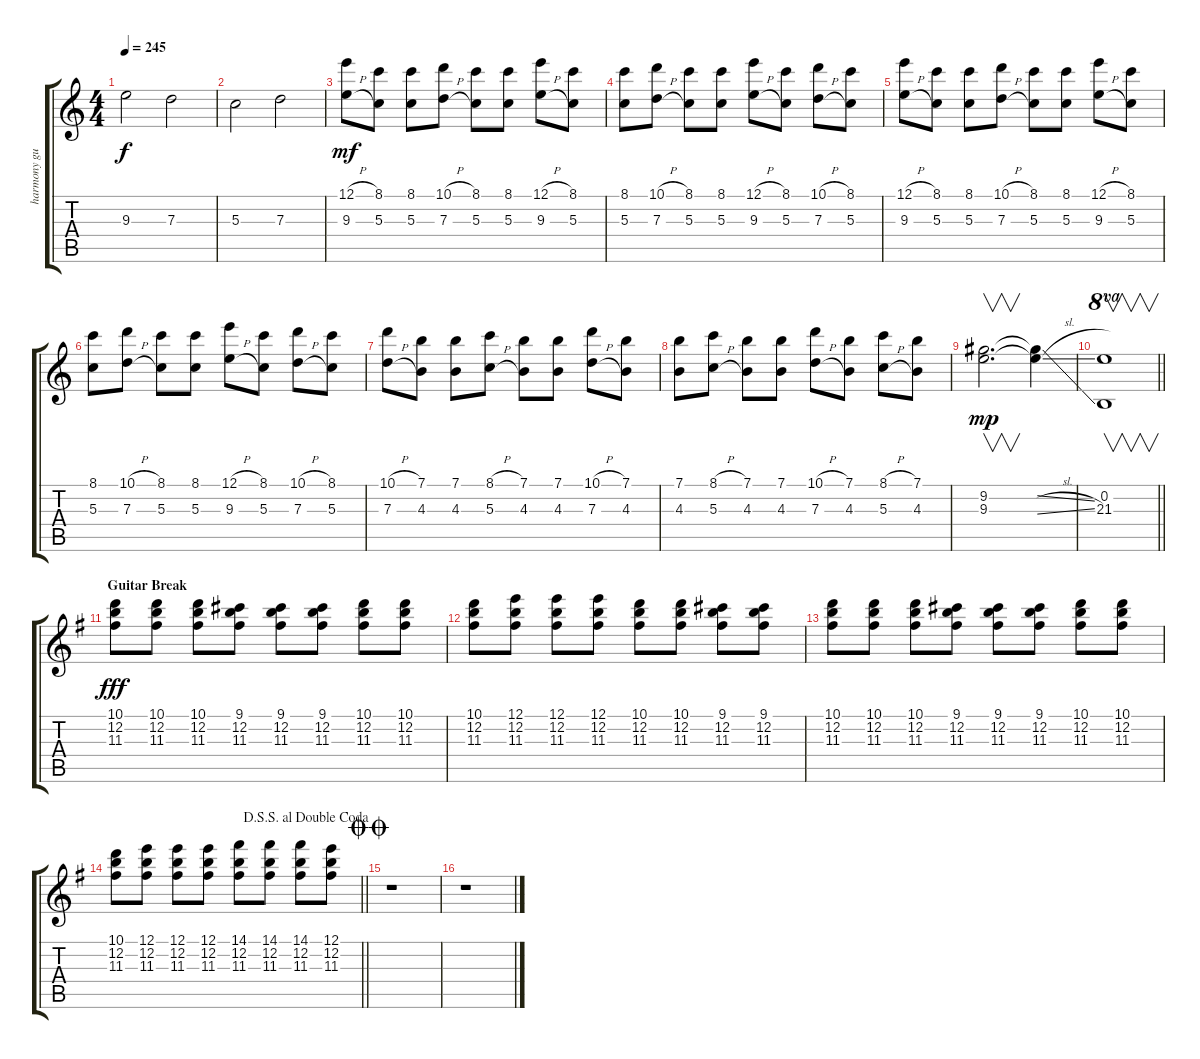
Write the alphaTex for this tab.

\track ("harmony guitar" "harmony gu") {instrument distortionguitar}
\staff {score tabs}
\tuning (E4 B3 G3 D3 A2 E2) {hide}
\ts (4 4)
\tempo 245
\clef g2
\ks c
9.3.2{dy f} 7.3.2 |
5.3.2 7.3.2 |
(12.1{h} 9.3{h}).8{dy mf} (8.1 5.3).8 (8.1 5.3).8 (10.1{h} 7.3{h}).8 (8.1 5.3).8 (8.1 5.3).8 (12.1{h} 9.3{h}).8 (8.1 5.3).8 |
(8.1 5.3).8 (10.1{h} 7.3{h}).8 (8.1 5.3).8 (8.1 5.3).8 (12.1{h} 9.3{h}).8 (8.1 5.3).8 (10.1{h} 7.3{h}).8 (8.1 5.3).8 |
(12.1{h} 9.3{h}).8 (8.1 5.3).8 (8.1 5.3).8 (10.1{h} 7.3{h}).8 (8.1 5.3).8 (8.1 5.3).8 (12.1{h} 9.3{h}).8 (8.1 5.3).8 |
(8.1 5.3).8 (10.1{h} 7.3{h}).8 (8.1 5.3).8 (8.1 5.3).8 (12.1{h} 9.3{h}).8 (8.1 5.3).8 (10.1{h} 7.3{h}).8 (8.1 5.3).8 |
(10.1{h} 7.3{h}).8 (7.1 4.3).8 (7.1 4.3).8 (8.1{h} 5.3{h}).8 (7.1 4.3).8 (7.1 4.3).8 (10.1{h} 7.3{h}).8 (7.1 4.3).8 |
(7.1 4.3).8 (8.1{h} 5.3{h}).8 (7.1 4.3).8 (7.1 4.3).8 (10.1{h} 7.3{h}).8 (7.1 4.3).8 (8.1{h} 5.3{h}).8 (7.1 4.3).8 |
(9.2 9.3).2{v d dy mp} (9.2{sl t} 9.3{sl t}).4 |
\barLineRight lightlight
(0.2 21.3).1{v ot 8va} |
\section ("" "Guitar Break")
\ks g
(10.1 12.2 11.3).8{dy fff} (10.1 12.2 11.3).8 (10.1 12.2 11.3).8 (9.1 12.2 11.3).8 (9.1 12.2 11.3).8 (9.1 12.2 11.3).8 (10.1 12.2 11.3).8 (10.1 12.2 11.3).8 |
(10.1 12.2 11.3).8 (12.1 12.2 11.3).8 (12.1 12.2 11.3).8 (12.1 12.2 11.3).8 (10.1 12.2 11.3).8 (10.1 12.2 11.3).8 (9.1 12.2 11.3).8 (9.1 12.2 11.3).8 |
(10.1 12.2 11.3).8 (10.1 12.2 11.3).8 (10.1 12.2 11.3).8 (9.1 12.2 11.3).8 (9.1 12.2 11.3).8 (9.1 12.2 11.3).8 (10.1 12.2 11.3).8 (10.1 12.2 11.3).8 |
\jump dalsegnosegnoaldoublecoda
\barLineRight lightlight
(10.1 12.2 11.3).8 (12.1 12.2 11.3).8 (12.1 12.2 11.3).8 (12.1 12.2 11.3).8 (14.1 12.2 11.3).8 (14.1 12.2 11.3).8 (14.1 12.2 11.3).8 (12.1 12.2 11.3).8 |
\jump doublecoda
r.1 |
r.1
